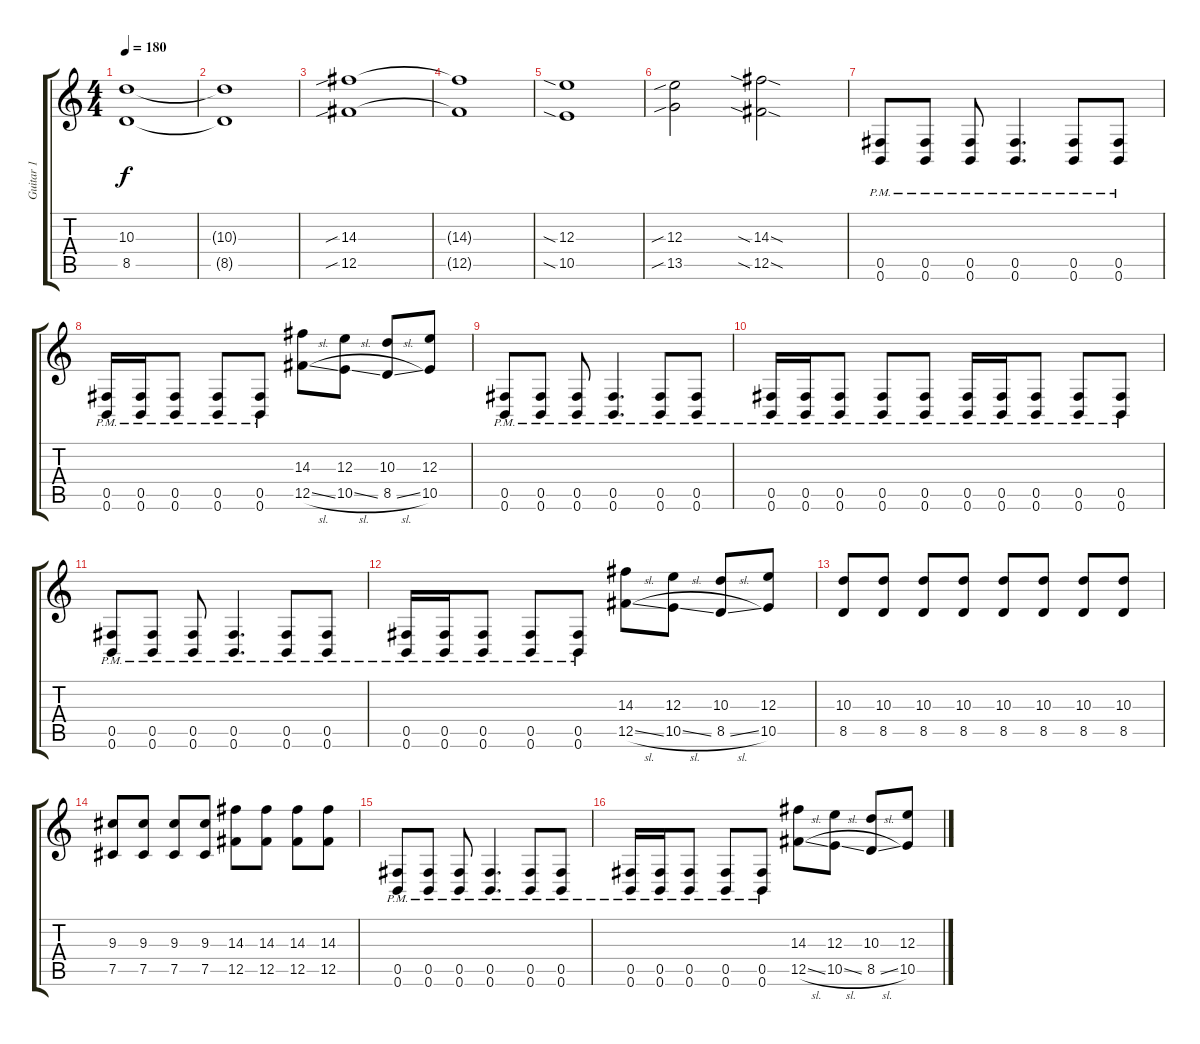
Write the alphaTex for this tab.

\track ("Guitar 1" "Guitar 1") {instrument distortionguitar}
\staff {score tabs}
\tuning (Db4 Ab3 E3 B2 Gb2 B1) {hide}
\ts (4 4)
\tempo 180
\clef g2
\ks c
(10.3{t} 8.5{t}).1{dy f} |
(10.3{t} 8.5{t}).1 |
(14.3{sib} 12.5{sib}).1 |
(14.3{t} 12.5{t}).1 |
(12.3{sia} 10.5{sia}).1 |
(12.3{sib} 13.5{sib}).2 (14.3{sia sod} 12.5{sia sod}).2 |
(0.5{pm} 0.6{pm}).8 (0.5{pm} 0.6{pm}).8 (0.5{pm} 0.6{pm}).8 (0.5{pm} 0.6{pm}).4{d} (0.5{pm} 0.6{pm}).8 (0.5{pm} 0.6{pm}).8 |
(0.5{pm} 0.6{pm}).16 (0.5{pm} 0.6{pm}).16 (0.5{pm} 0.6{pm}).8 (0.5{pm} 0.6{pm}).8 (0.5{pm} 0.6{pm}).8 (14.3 12.5{sl}).8 (12.3 10.5{sl}).8 (10.3 8.5{sl}).8 (12.3 10.5).8 |
(0.5{pm} 0.6{pm}).8 (0.5{pm} 0.6{pm}).8 (0.5{pm} 0.6{pm}).8 (0.5{pm} 0.6{pm}).4{d} (0.5{pm} 0.6{pm}).8 (0.5{pm} 0.6{pm}).8 |
(0.5{pm} 0.6{pm}).16 (0.5{pm} 0.6{pm}).16 (0.5{pm} 0.6{pm}).8 (0.5{pm} 0.6{pm}).8 (0.5{pm} 0.6{pm}).8 (0.5{pm} 0.6{pm}).16 (0.5{pm} 0.6{pm}).16 (0.5{pm} 0.6{pm}).8 (0.5{pm} 0.6{pm}).8 (0.5{pm} 0.6{pm}).8 |
(0.5{pm} 0.6{pm}).8 (0.5{pm} 0.6{pm}).8 (0.5{pm} 0.6{pm}).8 (0.5{pm} 0.6{pm}).4{d} (0.5{pm} 0.6{pm}).8 (0.5{pm} 0.6{pm}).8 |
(0.5{pm} 0.6{pm}).16 (0.5{pm} 0.6{pm}).16 (0.5{pm} 0.6{pm}).8 (0.5{pm} 0.6{pm}).8 (0.5{pm} 0.6{pm}).8 (14.3 12.5{sl}).8 (12.3 10.5{sl}).8 (10.3 8.5{sl}).8 (12.3 10.5).8 |
(10.3 8.5).8 (10.3 8.5).8 (10.3 8.5).8 (10.3 8.5).8 (10.3 8.5).8 (10.3 8.5).8 (10.3 8.5).8 (10.3 8.5).8 |
(9.3 7.5).8 (9.3 7.5).8 (9.3 7.5).8 (9.3 7.5).8 (14.3 12.5).8 (14.3 12.5).8 (14.3 12.5).8 (14.3 12.5).8 |
(0.5{pm} 0.6{pm}).8 (0.5{pm} 0.6{pm}).8 (0.5{pm} 0.6{pm}).8 (0.5{pm} 0.6{pm}).4{d} (0.5{pm} 0.6{pm}).8 (0.5{pm} 0.6{pm}).8 |
(0.5{pm} 0.6{pm}).16 (0.5{pm} 0.6{pm}).16 (0.5{pm} 0.6{pm}).8 (0.5{pm} 0.6{pm}).8 (0.5{pm} 0.6{pm}).8 (14.3 12.5{sl}).8 (12.3 10.5{sl}).8 (10.3 8.5{sl}).8 (12.3 10.5).8
